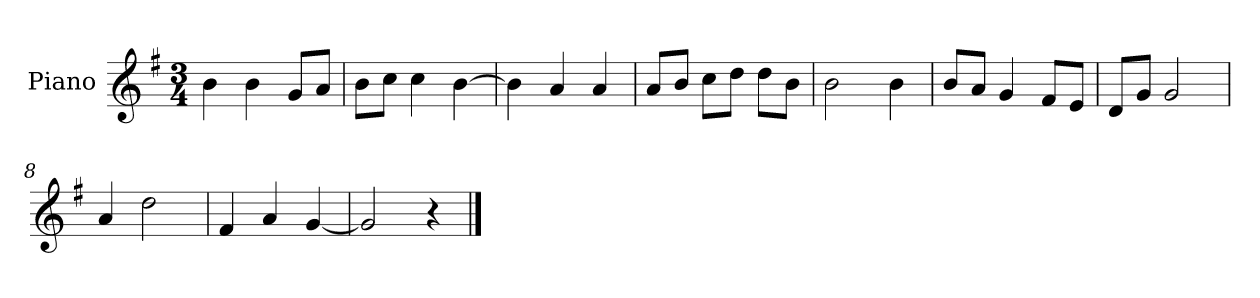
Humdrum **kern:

**kern
*part1
*staff1
*I"Piano
*I'P-no
*clefG2
*k[f#]
*M3/4
*MM176
=1
4b\
4b\
8g/L
8a/J
=2
8b\L
8cc\J
4cc\
[4b\
=3
4b\]
4a/
4a/
=4
8a/L
8b/J
8cc\L
8dd\J
8dd\L
8b\J
=5
2b\
4b\
=6
8b/L
8a/J
4g/
8f#/L
8e/J
=7
8d/L
8g/J
2g/
=8
4a/
2dd\
=9
4f#/
4a/
[4g/
!!LO:LB:g=z
=10
2g/]
4r
==
*-
